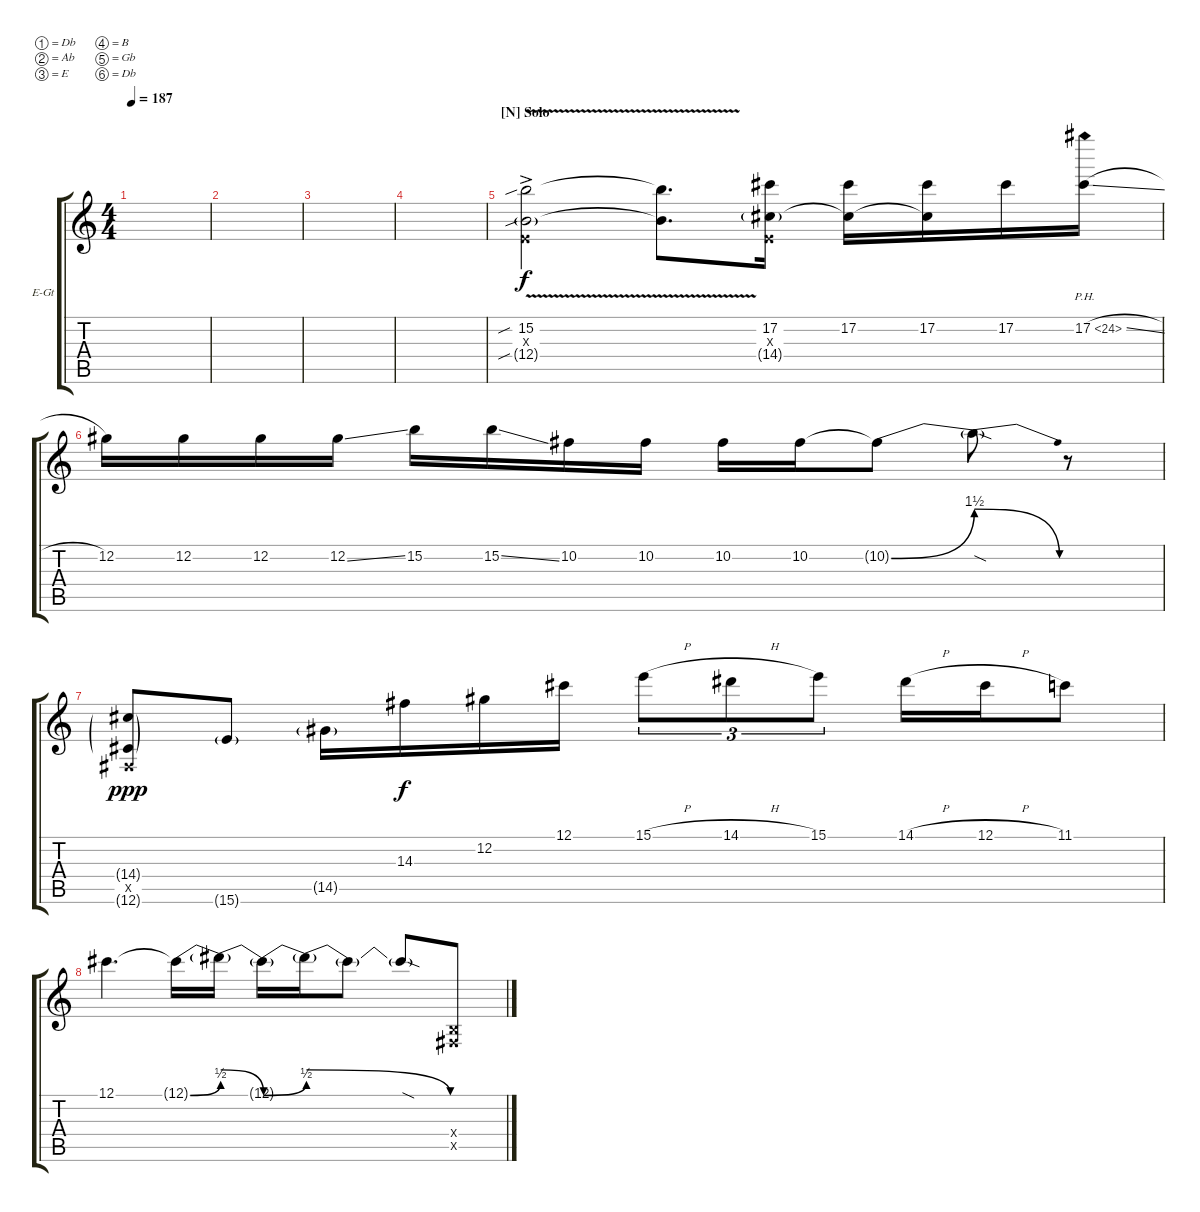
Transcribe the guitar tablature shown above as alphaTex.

\defaultSystemsLayout 4
\bracketExtendMode groupsimilarinstruments
\firstSystemTrackNameOrientation horizontal
\otherSystemsTrackNameOrientation horizontal
\track ("Solo" "E-Gt") {instrument overdrivenguitar}
\staff {score tabs}
\tuning (Db4 Ab3 E3 B2 Gb2 Db2)
\ts (4 4)
\tempo 187
\clef g2
\scale
0.333333
\ks c
|
\scale
0.333333 |
\scale
0.333333 |
\scale
0.333333 |
\section ("N" "Solo")
\scale
0.333333 (12.4{sib g} 15.2{v sib ac} 0.3{x}).2 (12.4{t} 15.2{v t}).8{d} (14.4{g} 0.3{x} 17.2).16 (17.2 14.4{t}).16 (17.2 14.4{t}).16 17.2.16 17.2{ph 7 sl}.16 |
\scale
0.333333 12.2.16 12.2.16 12.2.16 12.2{ss}.16 15.2.16 15.2{ss}.16 10.2.16 10.2.16 10.2.16 10.2.16 10.2{be (bend 0 0 9.6 6) t}.8 10.2{be (release 0 6 9 0) sod t}.8 r.8 |
\scale
0.333333 (12.6{g} 14.4{g} 0.5{x}).8{dy ppp} 15.6{g}.8 14.5{g}.16 14.3.16{dy f} 12.2.16 12.1.16 15.1{h}.8{tu (3 2)} 14.1{h}.8{tu (3 2)} 15.1.8{tu (3 2)} 14.1{h}.16 12.1{h}.16 11.1.8 |
\scale
0.333333 12.1.4{d} 12.1{be (bend 0 0 14.399999999999999 2) t}.16 12.1{be (release 0 4 15 0) t}.16 12.1{be (bend 0 0 15.6 2) t}.16 12.1{be (release 0 4 15 0) t}.16 12.1{t}.8 12.1{sod t}.8 (0.4{x} 0.5{x}).8
